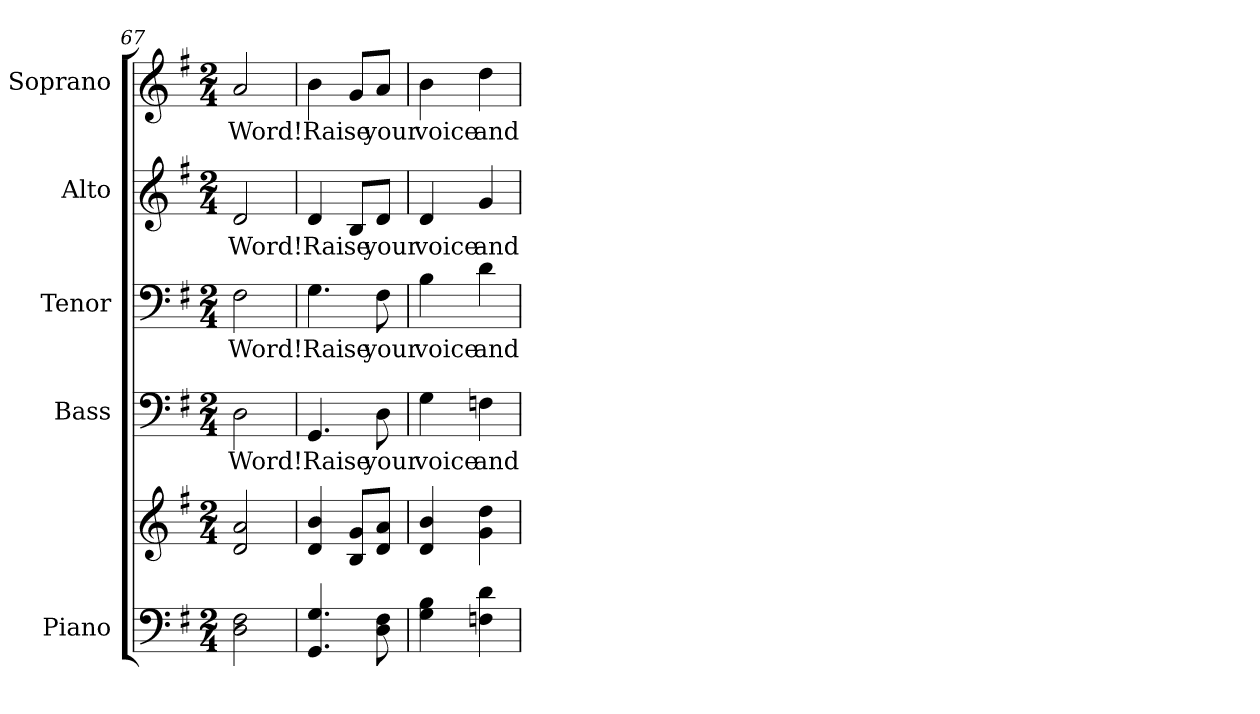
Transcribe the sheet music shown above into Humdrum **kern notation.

**kern	**kern	**kern	**text	**kern	**text	**kern	**text	**kern	**text
*part5	*part5	*part4	*part4	*part3	*part3	*part2	*part2	*part1	*part1
*staff6	*staff5	*staff4	*staff4	*staff3	*staff3	*staff2	*staff2	*staff1	*staff1
*I"Piano	*	*I"Bass	*	*I"Tenor	*	*I"Alto	*	*I"Soprano	*
*I'Pno.	*	*I'B.	*	*I'T.	*	*I'A.	*	*I'S.	*
*clefF4	*clefG2	*clefF4	*	*clefF4	*	*clefG2	*	*clefG2	*
*k[f#]	*k[f#]	*k[f#]	*	*k[f#]	*	*k[f#]	*	*k[f#]	*
*G:	*G:	*G:	*	*G:	*	*G:	*	*G:	*
*M2/4	*M2/4	*M2/4	*	*M2/4	*	*M2/4	*	*M2/4	*
=67	=67	=67	=67	=67	=67	=67	=67	=67	=67
!	!	!	!LO:LY:b:color=#000000	!	!	!	!	!	!
!	!	!	!	!	!LO:LY:b:color=#000000	!	!	!	!
!	!	!	!	!	!	!	!LO:LY:b:color=#000000	!	!
!	!	!	!	!	!	!	!	!	!LO:LY:b:color=#000000
2Di\ 2F#i	2di/ 2ai	2Di\	Word!	2F#i\	Word!	2di/	Word!	2ai/	Word!
=68	=68	=68	=68	=68	=68	=68	=68	=68	=68
!	!	!	!LO:LY:b:color=#000000	!	!	!	!	!	!
!	!	!	!	!	!LO:LY:b:color=#000000	!	!	!	!
!	!	!	!	!	!	!	!LO:LY:b:color=#000000	!	!
!	!	!	!	!	!	!	!	!	!LO:LY:b:color=#000000
4.GGi/ 4.Gi	4di/ 4bi	4.GGi/	Raise	4.Gi\	Raise	4di/	Raise	4bi\	Raise
.	8Bi/ 8giL	.	.	.	.	8Bi/L	.	8gi/L	.
!	!	!	!LO:LY:b:color=#000000	!	!	!	!	!	!
!	!	!	!	!	!LO:LY:b:color=#000000	!	!	!	!
!	!	!	!	!	!	!	!LO:LY:b:color=#000000	!	!
!	!	!	!	!	!	!	!	!	!LO:LY:b:color=#000000
8Di\ 8F#i	8di/ 8aiJ	8Di\	your	8F#i\	your	8di/J	your	8ai/J	your
=69	=69	=69	=69	=69	=69	=69	=69	=69	=69
!	!	!	!LO:LY:b:color=#000000	!	!	!	!	!	!
!	!	!	!	!	!LO:LY:b:color=#000000	!	!	!	!
!	!	!	!	!	!	!	!LO:LY:b:color=#000000	!	!
!	!	!	!	!	!	!	!	!	!LO:LY:b:color=#000000
4Gi\ 4Bi	4di/ 4bi	4Gi\	voice	4Bi\	voice	4di/	voice	4bi\	voice
!	!	!	!LO:LY:b:color=#000000	!	!	!	!	!	!
!	!	!	!	!	!LO:LY:b:color=#000000	!	!	!	!
!	!	!	!	!	!	!	!LO:LY:b:color=#000000	!	!
!	!	!	!	!	!	!	!	!	!LO:LY:b:color=#000000
4Fni\ 4di	4gi\ 4ddi	4Fni\	and	4di\	and	4gi/	and	4ddi\	and
=	=	=	=	=	=	=	=	=	=
*-	*-	*-	*-	*-	*-	*-	*-	*-	*-
